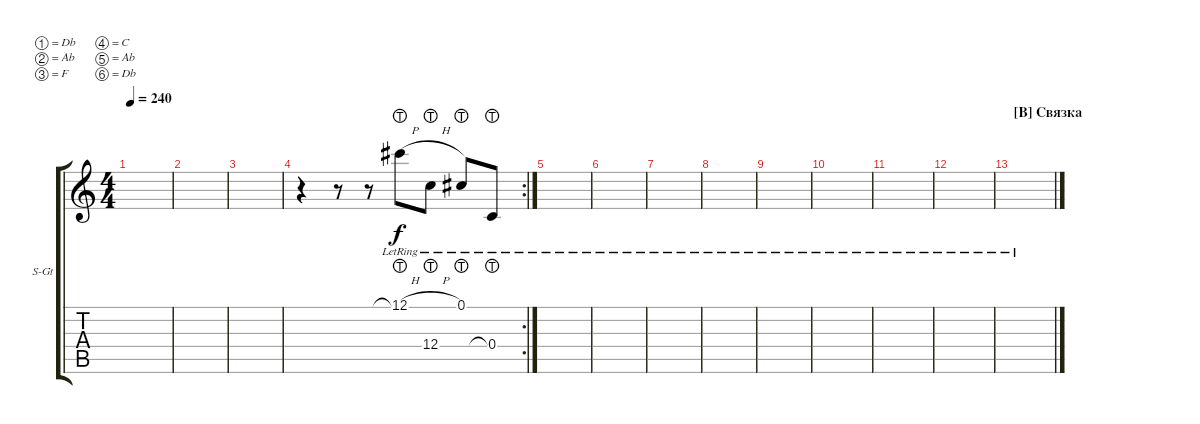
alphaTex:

\defaultSystemsLayout 4
\bracketExtendMode groupsimilarinstruments
\firstSystemTrackNameOrientation horizontal
\otherSystemsTrackNameOrientation horizontal
\track ("4th str is up to C, 1st - C#" "S-Gt") {instrument acousticguitarsteel}
\staff {score tabs}
\tuning (Db4 Ab3 F3 C3 Ab2 Db2)
\ts (4 4)
\tempo 240
\clef g2
\ks c
|
|
|
\rc 2
r.4 r.8 r.8 12.1{h lht lr}.8 12.4{h lht lr}.8 0.1{lht lr}.8 0.4{lht lr}.8 |
|
|
|
|
|
|
|
|
\section ("B" "Связка")
